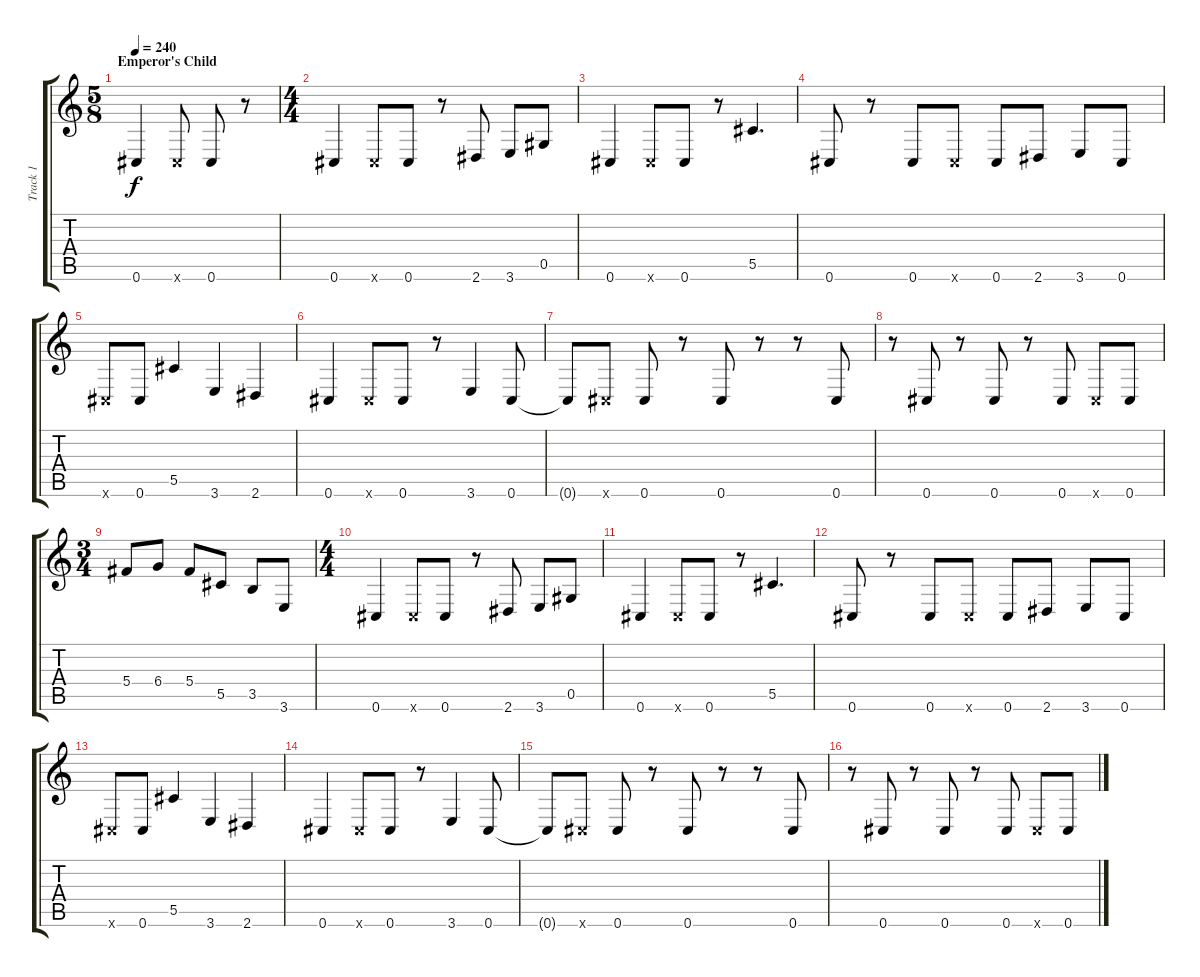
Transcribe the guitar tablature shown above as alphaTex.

\track ("Track 1" "Track 1") {instrument distortionguitar}
\staff {score tabs}
\tuning (Eb4 Bb3 Gb3 Db3 Ab2 Db2) {hide}
\ts (5 8)
\section ("" "Emperor's Child")
\tempo 240
\clef g2
\ks c
0.6.4{dy f} 0.6{x}.8 0.6.8 r.8 |
\ts (4 4)
0.6.4 0.6{x}.8 0.6.8 r.8 2.6.8 3.6.8 0.5.8 |
0.6.4 0.6{x}.8 0.6.8 r.8 5.5.4{d} |
0.6.8 r.8 0.6.8 0.6{x}.8 0.6.8 2.6.8 3.6.8 0.6.8 |
0.6{x}.8 0.6.8 5.5.4 3.6.4 2.6.4 |
0.6.4 0.6{x}.8 0.6.8 r.8 3.6.4 0.6.8 |
0.6{t}.8 0.6{x}.8 0.6.8 r.8 0.6.8 r.8 r.8 0.6.8 |
r.8 0.6.8 r.8 0.6.8 r.8 0.6.8 0.6{x}.8 0.6.8 |
\ts (3 4)
5.4.8 6.4.8 5.4.8 5.5.8 3.5.8 3.6.8 |
\ts (4 4)
0.6.4 0.6{x}.8 0.6.8 r.8 2.6.8 3.6.8 0.5.8 |
0.6.4 0.6{x}.8 0.6.8 r.8 5.5.4{d} |
0.6.8 r.8 0.6.8 0.6{x}.8 0.6.8 2.6.8 3.6.8 0.6.8 |
0.6{x}.8 0.6.8 5.5.4 3.6.4 2.6.4 |
0.6.4 0.6{x}.8 0.6.8 r.8 3.6.4 0.6.8 |
0.6{t}.8 0.6{x}.8 0.6.8 r.8 0.6.8 r.8 r.8 0.6.8 |
r.8 0.6.8 r.8 0.6.8 r.8 0.6.8 0.6{x}.8 0.6.8
